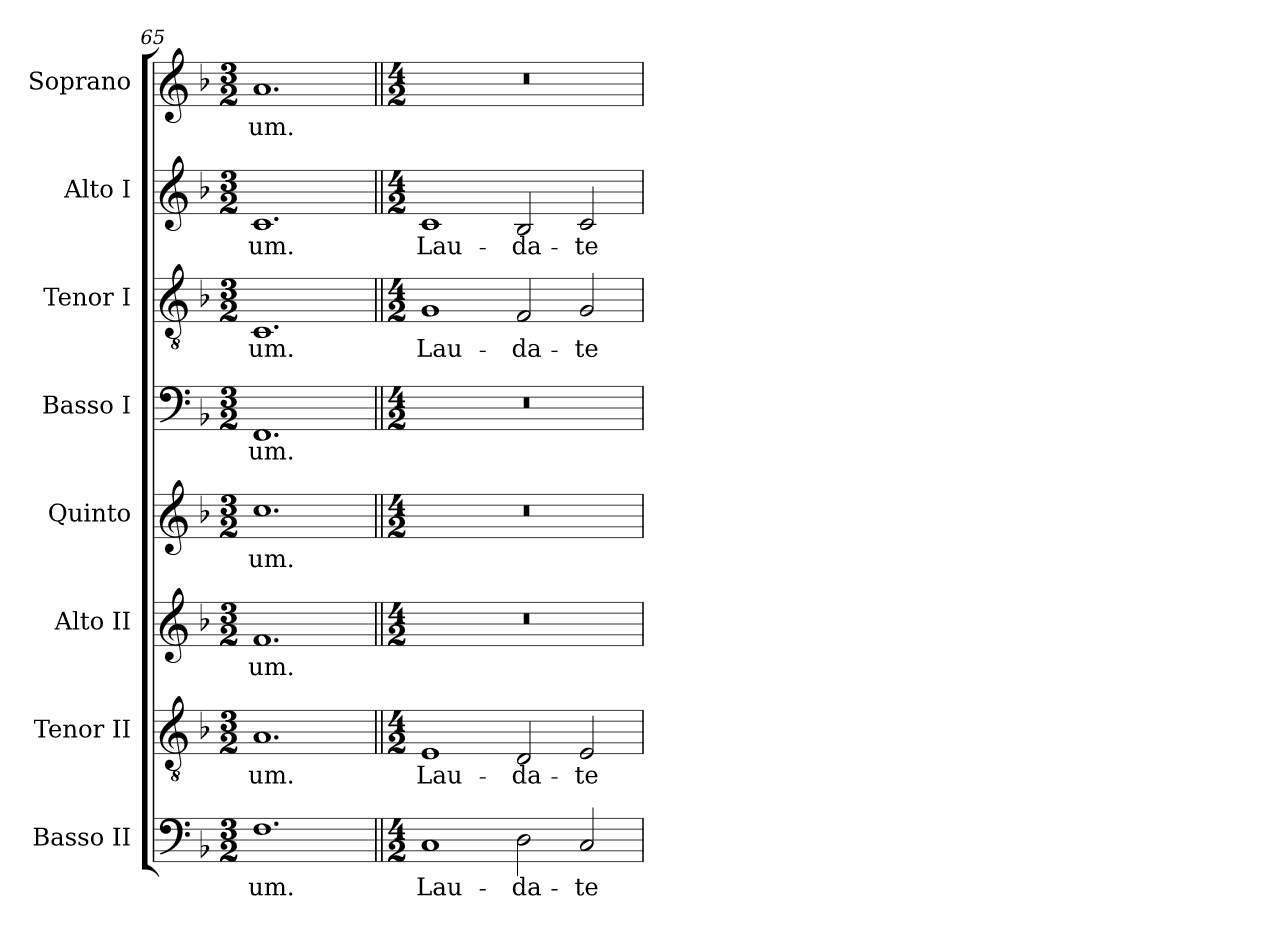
**kern	**text	**kern	**text	**kern	**text	**kern	**text	**kern	**text	**kern	**text	**kern	**text	**kern	**text
*part8	*part8	*part7	*part7	*part6	*part6	*part5	*part5	*part4	*part4	*part3	*part3	*part2	*part2	*part1	*part1
*staff8	*staff8	*staff7	*staff7	*staff6	*staff6	*staff5	*staff5	*staff4	*staff4	*staff3	*staff3	*staff2	*staff2	*staff1	*staff1
*I"Basso II	*	*I"Tenor II	*	*I"Alto II	*	*I"Quinto	*	*I"Basso I	*	*I"Tenor I	*	*I"Alto I	*	*I"Soprano	*
*I'B. 2	*	*I'T. 2	*	*I'A. 2	*	*I'Q.	*	*I'B. 1	*	*I'T. 1	*	*I'A. 1	*	*I'S.	*
*clefF4	*	*clefGv2	*	*clefG2	*	*clefG2	*	*clefF4	*	*clefGv2	*	*clefG2	*	*clefG2	*
*	*	*ITrd7c12	*	*	*	*	*	*	*	*ITrd7c12	*	*	*	*	*
*k[b-]	*	*k[b-]	*	*k[b-]	*	*k[b-]	*	*k[b-]	*	*k[b-]	*	*k[b-]	*	*k[b-]	*
*F:	*	*F:	*	*F:	*	*F:	*	*F:	*	*F:	*	*F:	*	*F:	*
*M3/2	*	*M3/2	*	*M3/2	*	*M3/2	*	*M3/2	*	*M3/2	*	*M3/2	*	*M3/2	*
=65	=65	=65	=65	=65	=65	=65	=65	=65	=65	=65	=65	=65	=65	=65	=65
!	!LO:LY:b:color=#000000	!	!	!	!	!	!	!	!	!	!	!	!	!	!
!	!	!	!LO:LY:b:color=#000000	!	!	!	!	!	!	!	!	!	!	!	!
!	!	!	!	!	!LO:LY:b:color=#000000	!	!	!	!	!	!	!	!	!	!
!	!	!	!	!	!	!	!LO:LY:b:color=#000000	!	!	!	!	!	!	!	!
!	!	!	!	!	!	!	!	!	!LO:LY:b:color=#000000	!	!	!	!	!	!
!	!	!	!	!	!	!	!	!	!	!	!LO:LY:b:color=#000000	!	!	!	!
!	!	!	!	!	!	!	!	!	!	!	!	!	!LO:LY:b:color=#000000	!	!
!	!	!	!	!	!	!	!	!	!	!	!	!	!	!	!LO:LY:b:color=#000000
1.Fi	-um.	1.AAi	-um.	1.fi	-um.	1.cci	-um.	1.FFi	-um.	1.CCi	-um.	1.ci	-um.	1.ai	-um.
!!LO:PB:g=z
=66||	=66||	=66||	=66||	=66||	=66||	=66||	=66||	=66||	=66||	=66||	=66||	=66||	=66||	=66||	=66||
*M4/2	*	*M4/2	*	*M4/2	*	*M4/2	*	*M4/2	*	*M4/2	*	*M4/2	*	*M4/2	*
!	!LO:LY:b:color=#000000	!	!	!	!	!	!	!	!	!	!	!	!	!	!
!	!	!	!LO:LY:b:color=#000000	!LO:N:vis=1	!	!LO:N:vis=1	!	!LO:N:vis=1	!	!	!	!	!	!	!
!	!	!	!	!	!	!	!	!	!	!	!LO:LY:b:color=#000000	!	!	!	!
!	!	!	!	!	!	!	!	!	!	!	!	!	!LO:LY:b:color=#000000	!LO:N:vis=1	!
1Ci	Lau-	1EEi	Lau-	0r	.	0r	.	0r	.	1GGi	Lau-	1ci	Lau-	0r	.
!	!LO:LY:b:color=#000000	!	!	!	!	!	!	!	!	!	!	!	!	!	!
!	!	!	!LO:LY:b:color=#000000	!	!	!	!	!	!	!	!	!	!	!	!
!	!	!	!	!	!	!	!	!	!	!	!LO:LY:b:color=#000000	!	!	!	!
!	!	!	!	!	!	!	!	!	!	!	!	!	!LO:LY:b:color=#000000	!	!
2Di\	-da-	2DDi/	-da-	.	.	.	.	.	.	2FFi/	-da-	2B-i/	-da-	.	.
!	!LO:LY:b:color=#000000	!	!	!	!	!	!	!	!	!	!	!	!	!	!
!	!	!	!LO:LY:b:color=#000000	!	!	!	!	!	!	!	!	!	!	!	!
!	!	!	!	!	!	!	!	!	!	!	!LO:LY:b:color=#000000	!	!	!	!
!	!	!	!	!	!	!	!	!	!	!	!	!	!LO:LY:b:color=#000000	!	!
2Ci/	-te	2EEi/	-te	.	.	.	.	.	.	2GGi/	-te	2ci/	-te	.	.
=	=	=	=	=	=	=	=	=	=	=	=	=	=	=	=
*-	*-	*-	*-	*-	*-	*-	*-	*-	*-	*-	*-	*-	*-	*-	*-
